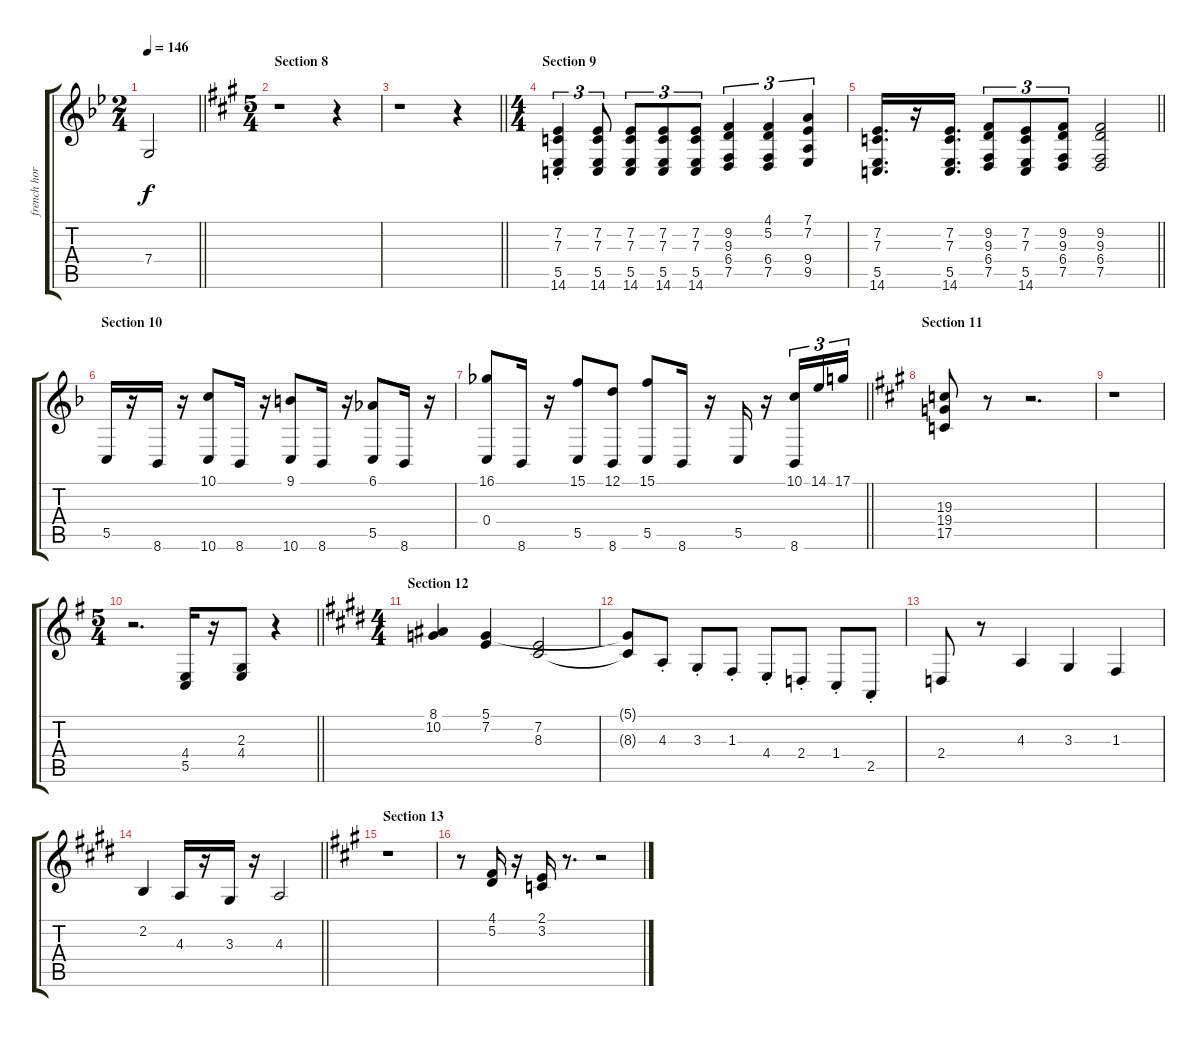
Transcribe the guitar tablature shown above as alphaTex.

\track ("french horn" "french hor") {instrument frenchhorn}
\staff {score tabs}
\tuning (D4 A3 F3 C3 G2 D2) {hide}
\ts (2 4)
\tempo 146
\clef g2
\barLineRight lightlight
\ks gminor
7.4{t}.2{dy f} |
\ts (5 4)
\section ("" "Section 8")
\ks f#minor
r.1 r.4 |
\barLineRight lightlight
r.1 r.4 |
\ts (4 4)
\section ("" "Section 9")
(7.2{st} 7.3{st} 5.5{st} 14.6{st}).4{tu (3 2)} (7.2 7.3 5.5 14.6).8{tu (3 2)} (7.2 7.3 5.5 14.6).8{tu (3 2)} (7.2 7.3 5.5 14.6).8{tu (3 2)} (7.2 7.3 5.5 14.6).8{tu (3 2)} (9.2 9.3 6.4 7.5).4{tu (3 2)} (4.1 5.2 6.4 7.5).4{tu (3 2)} (7.1 7.2 9.4 9.5).4{tu (3 2)} |
\barLineRight lightlight
(7.2 7.3 5.5 14.6).16{d} r.16 (7.2 7.3 5.5 14.6).16{d} (9.2 9.3 6.4 7.5).8{tu (3 2)} (7.2 7.3 5.5 14.6).8{tu (3 2)} (9.2 9.3 6.4 7.5).8{tu (3 2)} (9.2 9.3 6.4 7.5).2 |
\section ("" "Section 10")
\ks dminor
5.5.16 r.16 8.6.16 r.16 (10.1 10.6).8 8.6.16 r.16 (9.1 10.6).8 8.6.16 r.16 (6.1 5.5).8 8.6.16 r.16 |
\barLineRight lightlight
(16.1 0.4).8 8.6.16 r.16 (15.1 5.5).8 (12.1 8.6).8 (15.1 5.5).8 8.6.16 r.16 5.5.16 r.16 (10.1 8.6).16{tu (3 2)} 14.1.16{tu (3 2)} 17.1.16{tu (3 2)} |
\section ("" "Section 11")
\ks f#minor
(19.3 19.4 17.5).8 r.8 r.2{d} |
r.1 |
\ts (5 4)
\barLineRight lightlight
\ks eminor
r.2{d} (4.4 5.5).16 r.16 (2.3 4.4).8 r.4 |
\ts (4 4)
\section ("" "Section 12")
\ks c#minor
(8.1 10.2).4 (5.1 7.2).4 (7.2 8.3).2 |
(5.1{t} 8.3{t}).8 4.3{st}.8 3.3{st}.8 1.3{st}.8 4.4{st}.8 2.4{st}.8 1.4{st}.8 2.5{st}.8 |
2.4.8 r.8 4.3.4 3.3.4 1.3.4 |
\barLineRight lightlight
2.2.4 4.3.16 r.16 3.3.16 r.16 4.3.2 |
\section ("" "Section 13")
\ks f#minor
r.1 |
r.8 (4.1 5.2).16 r.16 (2.1 3.2).16 r.8{d} r.2
